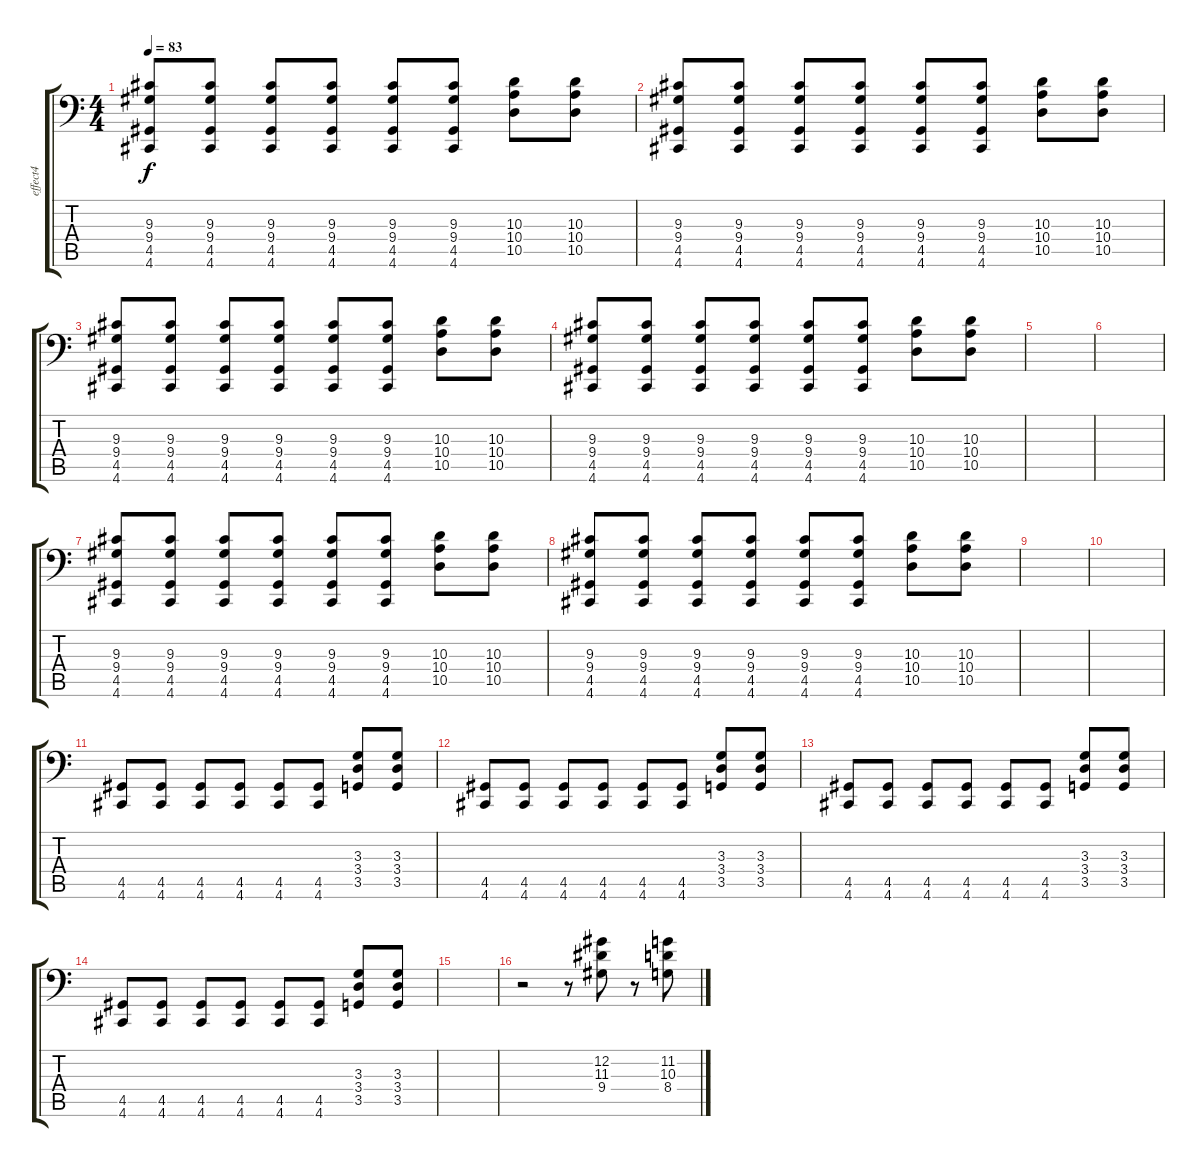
\track ("effect4" "effect4") {instrument tremolostrings}
\staff {score tabs}
\tuning (Db4 Ab3 E3 B2 E2 A1) {hide}
\ts (4 4)
\tempo 83
\clef f4
\ks c
(9.3 9.4 4.5 4.6).8{dy f} (9.3 9.4 4.5 4.6).8 (9.3 9.4 4.5 4.6).8 (9.3 9.4 4.5 4.6).8 (9.3 9.4 4.5 4.6).8 (9.3 9.4 4.5 4.6).8 (10.3 10.4 10.5).8 (10.3 10.4 10.5).8 |
(9.3 9.4 4.5 4.6).8 (9.3 9.4 4.5 4.6).8 (9.3 9.4 4.5 4.6).8 (9.3 9.4 4.5 4.6).8 (9.3 9.4 4.5 4.6).8 (9.3 9.4 4.5 4.6).8 (10.3 10.4 10.5).8 (10.3 10.4 10.5).8 |
(9.3 9.4 4.5 4.6).8 (9.3 9.4 4.5 4.6).8 (9.3 9.4 4.5 4.6).8 (9.3 9.4 4.5 4.6).8 (9.3 9.4 4.5 4.6).8 (9.3 9.4 4.5 4.6).8 (10.3 10.4 10.5).8 (10.3 10.4 10.5).8 |
(9.3 9.4 4.5 4.6).8 (9.3 9.4 4.5 4.6).8 (9.3 9.4 4.5 4.6).8 (9.3 9.4 4.5 4.6).8 (9.3 9.4 4.5 4.6).8 (9.3 9.4 4.5 4.6).8 (10.3 10.4 10.5).8 (10.3 10.4 10.5).8 |
|
|
(9.3 9.4 4.5 4.6).8 (9.3 9.4 4.5 4.6).8 (9.3 9.4 4.5 4.6).8 (9.3 9.4 4.5 4.6).8 (9.3 9.4 4.5 4.6).8 (9.3 9.4 4.5 4.6).8 (10.3 10.4 10.5).8 (10.3 10.4 10.5).8 |
(9.3 9.4 4.5 4.6).8 (9.3 9.4 4.5 4.6).8 (9.3 9.4 4.5 4.6).8 (9.3 9.4 4.5 4.6).8 (9.3 9.4 4.5 4.6).8 (9.3 9.4 4.5 4.6).8 (10.3 10.4 10.5).8 (10.3 10.4 10.5).8 |
|
|
(4.5 4.6).8 (4.5 4.6).8 (4.5 4.6).8 (4.5 4.6).8 (4.5 4.6).8 (4.5 4.6).8 (3.3 3.4 3.5).8 (3.3 3.4 3.5).8 |
(4.5 4.6).8 (4.5 4.6).8 (4.5 4.6).8 (4.5 4.6).8 (4.5 4.6).8 (4.5 4.6).8 (3.3 3.4 3.5).8 (3.3 3.4 3.5).8 |
(4.5 4.6).8 (4.5 4.6).8 (4.5 4.6).8 (4.5 4.6).8 (4.5 4.6).8 (4.5 4.6).8 (3.3 3.4 3.5).8 (3.3 3.4 3.5).8 |
(4.5 4.6).8 (4.5 4.6).8 (4.5 4.6).8 (4.5 4.6).8 (4.5 4.6).8 (4.5 4.6).8 (3.3 3.4 3.5).8 (3.3 3.4 3.5).8 |
|
r.2 r.8 (12.2 11.3 9.4).8 r.8 (11.2 10.3 8.4).8
